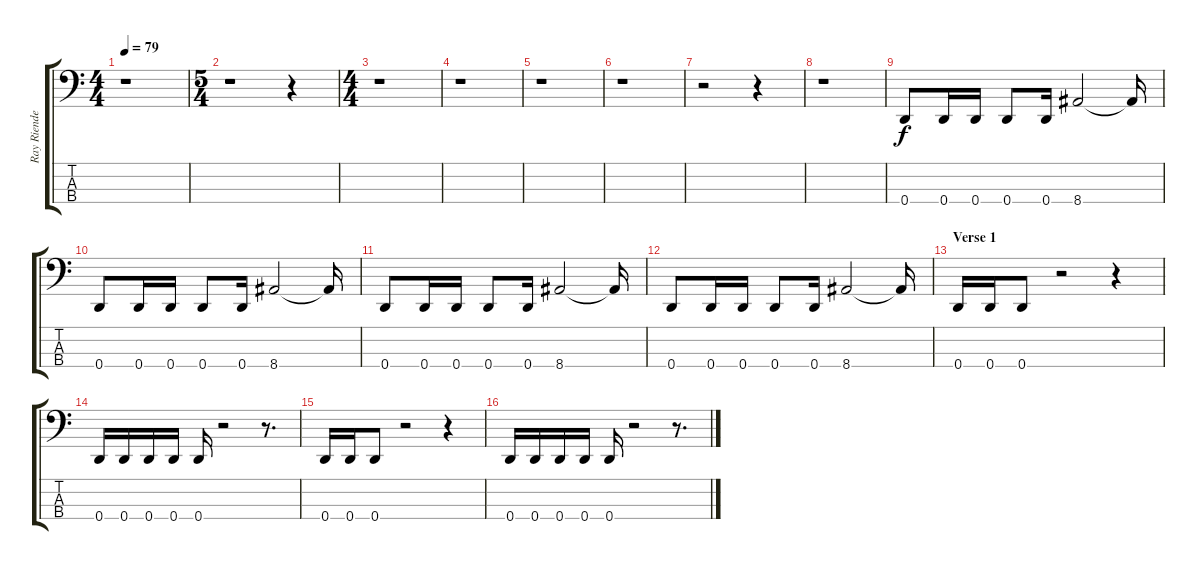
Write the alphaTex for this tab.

\track ("Ray Riendeau" "Ray Riende") {instrument electricbassfinger}
\staff {score tabs}
\tuning (G2 D2 A1 D1) {hide}
\ts (4 4)
\tempo 79
\clef f4
\ks c
r.1{dy f instrument electricbassfinger} |
\ts (5 4)
r.1 r.4 |
\ts (4 4)
r.1 |
r.1 |
r.1 |
r.1 |
r.2 r.4 |
r.1 |
0.4.8 0.4.16 0.4.16 0.4.8 0.4.16 8.4.2 8.4{t}.16 |
0.4.8 0.4.16 0.4.16 0.4.8 0.4.16 8.4.2 8.4{t}.16 |
0.4.8 0.4.16 0.4.16 0.4.8 0.4.16 8.4.2 8.4{t}.16 |
0.4.8 0.4.16 0.4.16 0.4.8 0.4.16 8.4.2 8.4{t}.16 |
\section ("" "Verse 1")
0.4.16 0.4.16 0.4.8 r.2 r.4 |
0.4.16 0.4.16 0.4.16 0.4.16 0.4.16 r.2 r.8{d} |
0.4.16 0.4.16 0.4.8 r.2 r.4 |
0.4.16 0.4.16 0.4.16 0.4.16 0.4.16 r.2 r.8{d}
